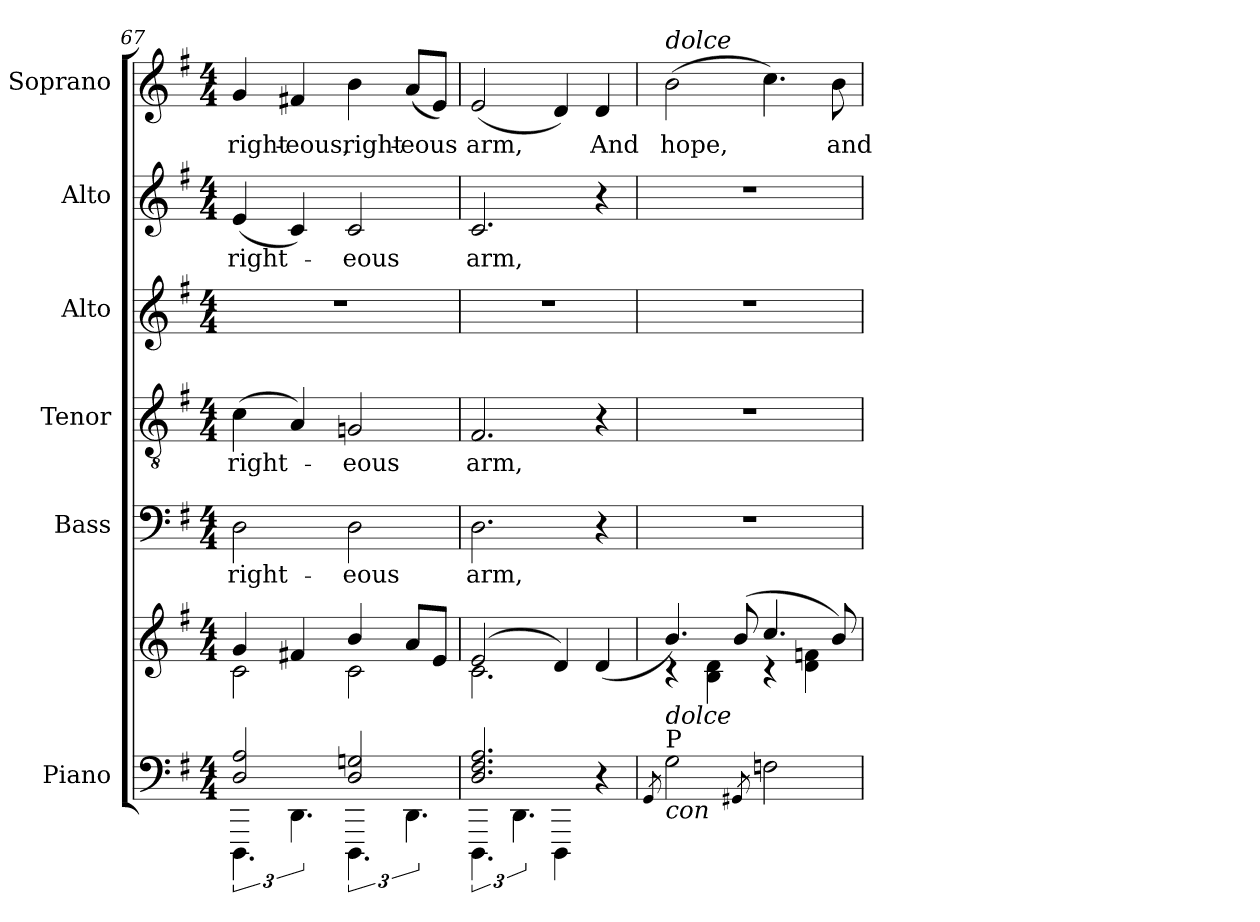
**kern	**kern	**kern	**text	**kern	**text	**kern	**kern	**text	**kern	**text
*part6	*part6	*part5	*part5	*part4	*part4	*part3	*part2	*part2	*part1	*part1
*staff7	*staff6	*staff5	*staff5	*staff4	*staff4	*staff3	*staff2	*staff2	*staff1	*staff1
*I"Piano	*	*I"Bass	*	*I"Tenor	*	*I"Alto	*I"Alto	*	*I"Soprano	*
*I'Pno.	*	*I'B.	*	*I'T.	*	*I'A.	*I'A.	*	*I'S.	*
*clefF4	*clefG2	*clefF4	*	*clefGv2	*	*clefG2	*clefG2	*	*clefG2	*
*	*	*	*	*ITrd7c12	*	*	*	*	*	*
*k[f#]	*k[f#]	*k[f#]	*	*k[f#]	*	*k[f#]	*k[f#]	*	*k[f#]	*
*G:	*G:	*G:	*	*G:	*	*G:	*G:	*	*G:	*
*M4/4	*M4/4	*M4/4	*	*M4/4	*	*M4/4	*M4/4	*	*M4/4	*
=67	=67	=67	=67	=67	=67	=67	=67	=67	=67	=67
*^	*^	*	*	*	*	*	*	*	*	*
!	!	!	!	!	!LO:LY:b:color=#000000	!	!	!	!	!	!	!
!	!	!	!	!	!	!	!LO:LY:b:color=#000000	!	!	!	!	!
!	!	!	!	!	!	!	!	!	!	!LO:LY:b:color=#000000	!	!
!	!	!	!	!	!	!	!	!	!	!	!	!LO:LY:b:color=#000000
2Di/ 2Ai	6.DDDi\	4gi/	2ci\	2Di\	right-	(4Ci\	right-	1r	(4ei/	right-	4gi/	right-
!	!	!	!	!	!	!	!	!	!	!	!	!LO:LY:b:color=#000000
.	6.DDi\	4f#Xi/	.	.	.	4AAi/)	.	.	4ci/)	.	4f#Xi/	-eous,
!	!	!	!	!	!LO:LY:b:color=#000000	!	!	!	!	!	!	!
!	!	!	!	!	!	!	!LO:LY:b:color=#000000	!	!	!	!	!
!	!	!	!	!	!	!	!	!	!	!LO:LY:b:color=#000000	!	!
!	!	!	!	!	!	!	!	!	!	!	!	!LO:LY:b:color=#000000
2Di/ 2Gni	6.DDDi\	4bi/	2ci\	2Di\	-eous	2GGni/	-eous	.	2ci/	-eous	4bi\	right-
!	!	!	!	!	!	!	!	!	!	!	!	!LO:LY:b:color=#000000
.	6.DDi\	8ai/L	.	.	.	.	.	.	.	.	(8ai/L	-eous
.	.	8ei/J	.	.	.	.	.	.	.	.	8ei/J)	.
=68	=68	=68	=68	=68	=68	=68	=68	=68	=68	=68	=68	=68
!	!	!	!	!	!LO:LY:b:color=#000000	!	!	!	!	!	!	!
!	!	!	!	!	!	!	!LO:LY:b:color=#000000	!	!	!	!	!
!	!	!	!	!	!	!	!	!	!	!LO:LY:b:color=#000000	!	!
!	!	!	!	!	!	!	!	!	!	!	!	!LO:LY:b:color=#000000
2.Di/ 2.F#i 2.Ai	6.DDDi\	(2ei/	2.ci\	2.Di\	arm,	2.FF#i/	arm,	1r	2.ci/	arm,	(2ei/	arm,
.	6.DDi\	.	.	.	.	.	.	.	.	.	.	.
.	4DDDi\	4di/)	.	.	.	.	.	.	.	.	4di/)	.
!	!	!	!	!	!	!	!	!	!	!	!	!LO:LY:b:color=#000000
4r	4ryy	(4di/	4ryy	4r	.	4r	.	.	4r	.	4di/	And
*v	*v	*	*	*	*	*	*	*	*	*	*	*
=69	=69	=69	=69	=69	=69	=69	=69	=69	=69	=69	=69
8qGGi/	.	.	.	.	.	.	.	.	.	.	.
!	!	!	!	!	!	!	!	!	!	!LO:TX:a:i:t=dolce	!
!	!LO:TX:b:i:t=dolce	!	!	!	!	!	!	!	!	!	!
!LO:TX:b:i:t=con	!	!	!	!	!	!	!	!	!	!	!
!LO:TX:t=P	!	!	!	!	!	!	!	!	!	!	!
!	!	!	!	!	!	!	!	!	!	!	!LO:LY:b:color=#000000
2Gi\	4.bi/)	4r	1r	.	1r	.	1r	1r	.	(2bi\	hope,
.	.	4Bi\ 4di	.	.	.	.	.	.	.	.	.
.	(8bi/	.	.	.	.	.	.	.	.	.	.
8qGG#Xi/	.	.	.	.	.	.	.	.	.	.	.
2Fni\	4.cci/	4r	.	.	.	.	.	.	.	4.cci\)	.
.	.	4di\ 4fni	.	.	.	.	.	.	.	.	.
!	!	!	!	!	!	!	!	!	!	!	!LO:LY:b:color=#000000
.	8bi/)	.	.	.	.	.	.	.	.	8bi\	and
*	*v	*v	*	*	*	*	*	*	*	*	*
=	=	=	=	=	=	=	=	=	=	=
*-	*-	*-	*-	*-	*-	*-	*-	*-	*-	*-
